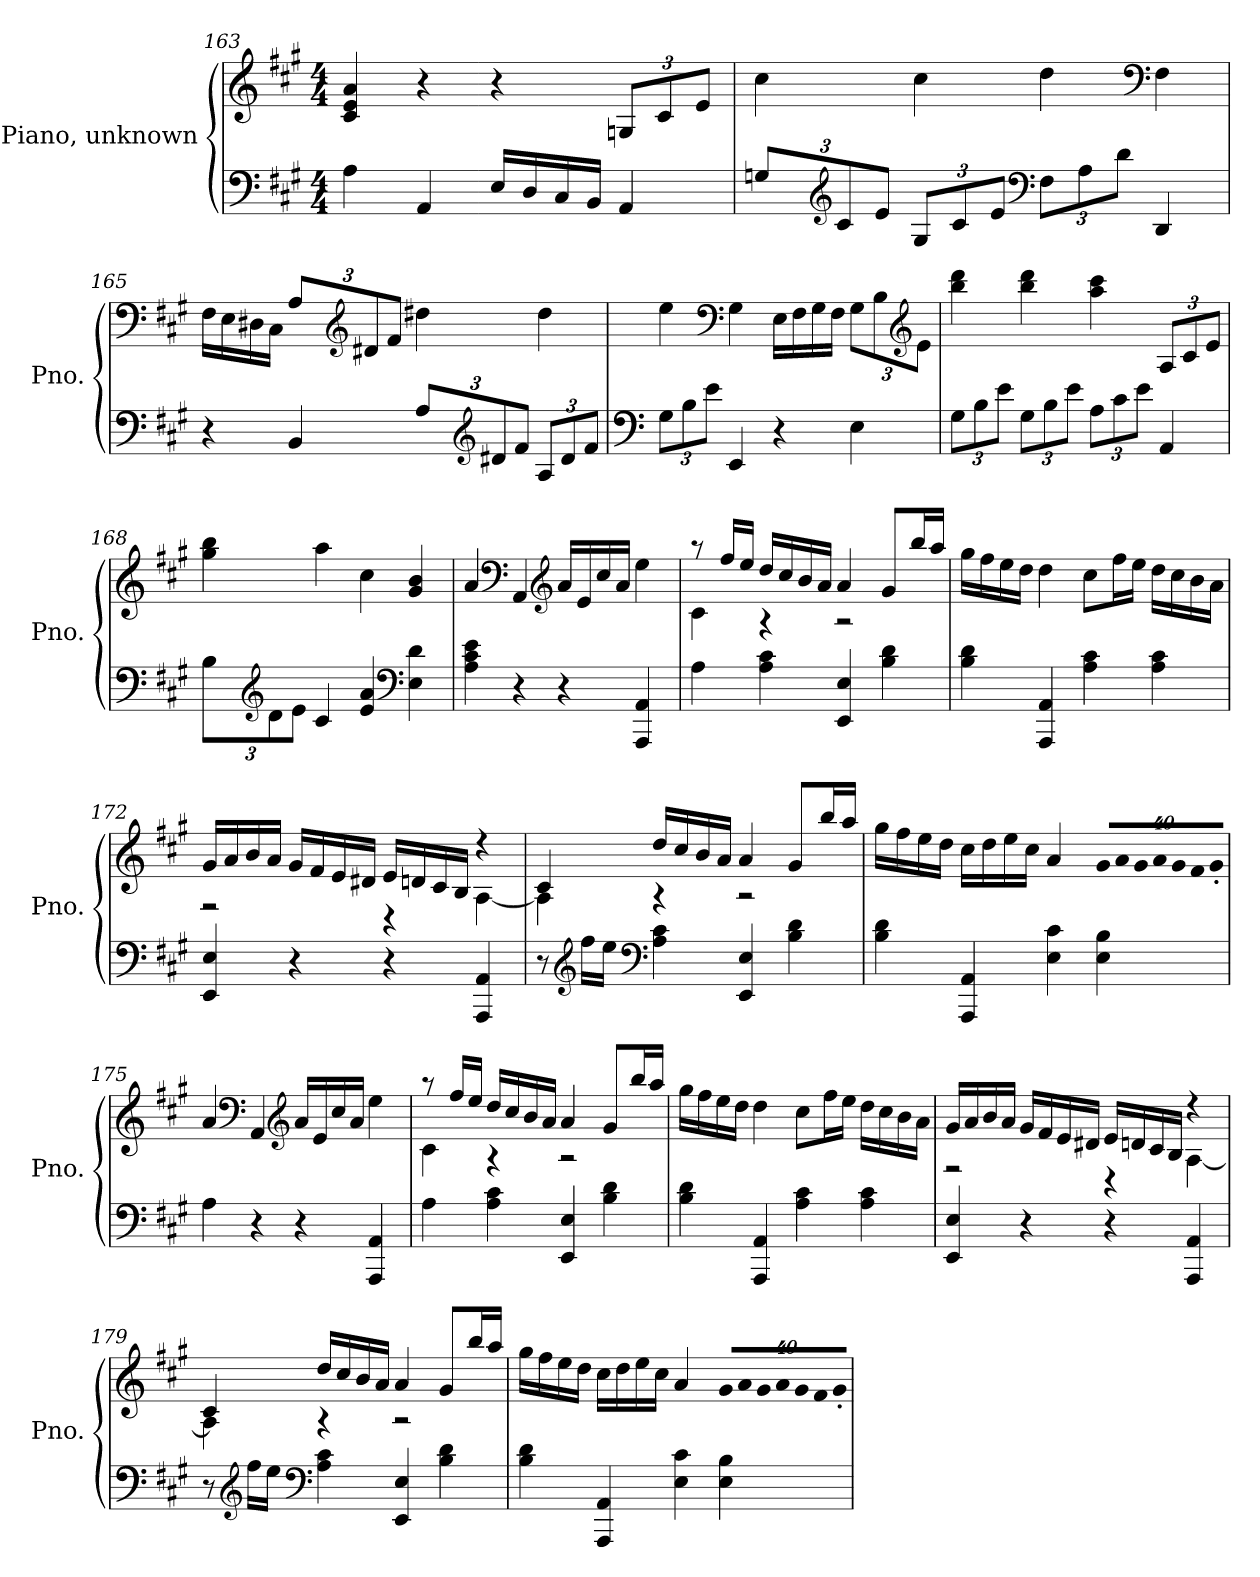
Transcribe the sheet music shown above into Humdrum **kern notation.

**kern	**kern
*part1	*part1
*staff2	*staff1
*I"Piano, unknown	*
*I'Pno.	*
*clefF4	*clefG2
*k[f#c#g#]	*k[f#c#g#]
*M4/4	*M4/4
=163	=163
4A\	4c#/ 4e/ 4a/
4AA/	4r
16E/LL	4r
16D/	.
16C#/	.
16BB/JJ	.
*	*Xbrackettup
4AA/	12Gn/L
.	12c#/
.	12e/J
!!LO:LB:g=z
=164	=164
*Xbrackettup	*
12Gn/L	4cc#\
*clefG2	*
12c#/	.
12e/J	.
12G/L	4cc#\
12c#/	.
12e/J	.
*clefF4	*
12F#\L	4dd\
12A\	.
12d\J	.
*	*clefF4
4DD/	4F#\
=165	=165
4r	16F#\LL
.	16E\
.	16D#X\
.	16C#\JJ
4BB/	12A/L
*	*clefG2
.	12d#X/
.	12f#/J
12A/L	4dd#X\
*clefG2	*
12d#X/	.
12f#/J	.
12A/L	4dd#\
12d#/	.
12f#/J	.
!!LO:LB:g=z
=166	=166
*clefF4	*
12G#\L	4ee\
12B\	.
12e\J	.
*	*clefF4
4EE/	4G#\
4r	16E\LL
.	16F#\
.	16G#\
.	16F#\JJ
4E\	12G#\L
.	12B\
*	*clefG2
.	12e\J
=167	=167
12G#\L	4bb\ 4ddd\
12B\	.
12e\J	.
12G#\L	4bb\ 4ddd\
12B\	.
12e\J	.
12A\L	4aa\ 4ccc#\
12c#\	.
12e\J	.
4AA/	12A/L
.	12c#/
.	12e/J
=168	=168
12B\L	4gg#\ 4bb\
*clefG2	*
12d\	.
12e\J	.
4c#/	4aa\
4e/ 4a/	4cc#\
*clefF4	*
4E\ 4d\	4g#/ 4b/
!!LO:LB:g=z
=169	=169
4A\ 4c#\ 4e\	4a/
*	*clefF4
4r	4AA/
*	*clefG2
4r	16a/LL
.	16e/
.	16cc#/
.	16a/JJ
4AAA/ 4AA/	4ee\
=170	=170
*	*^
4A\	8r	4c#\
.	16ff#/LL	.
.	16ee/JJ	.
4A\ 4c#\	16dd/LL	4r
.	16cc#/	.
.	16b/	.
.	16a/JJ	.
4EE/ 4E/	4a/	2r
4B\ 4d\	8g#/L	.
.	16bb/L	.
.	16aa/JJ	.
*	*v	*v
=171	=171
4B\ 4d\	16gg#\LL
.	16ff#\
.	16ee\
.	16dd\JJ
4AAA/ 4AA/	4dd\
4A\ 4c#\	8cc#\L
.	16ff#\L
.	16ee\JJ
4A\ 4c#\	16dd\LL
.	16cc#\
.	16b\
.	16a\JJ
!!LO:LB:g=z
=172	=172
*	*^
4EE/ 4E/	16g#/LL	2r
.	16a/	.
.	16b/	.
.	16a/JJ	.
4r	16g#/LL	.
.	16f#/	.
.	16e/	.
.	16d#X/JJ	.
4r	16e/LL	4r
.	16dn/	.
.	16c#/	.
.	16B/JJ	.
4AAA/ 4AA/	4r	[4A\
=173	=173	=173
8r	4c#/	4A\]
*clefG2	*	*
16ff#\LL	.	.
16ee\JJ	.	.
*clefF4	*	*
4A\ 4c#\	16dd/LL	4r
.	16cc#/	.
.	16b/	.
.	16a/JJ	.
4EE/ 4E/	4a/	2r
4B\ 4d\	8g#/L	.
.	16bb/L	.
.	16aa/JJ	.
*	*v	*v
!!LO:PB:g=z
=174	=174
4B\ 4d\	16gg#\LL
.	16ff#\
.	16ee\
.	16dd\JJ
4AAA/ 4AA/	16cc#\LL
.	16dd\
.	16ee\
.	16cc#\JJ
4E\ 4c#\	4a/
!	!LO:N:vis=32
4E\ 4B\	640%23g#/LLL
!	!LO:N:vis=32
.	640%23a/
!	!LO:N:vis=32
.	640%23g#/
!	!LO:N:vis=32
.	640%23a/
!	!LO:N:vis=32
.	640%23g#/
!	!LO:N:vis=32
.	640%23f#/
!	!LO:N:vis=32
.	640%23g#'/JJJ
640ryy	.
=175	=175
4A\	4a/
*	*clefF4
4r	4AA/
*	*clefG2
4r	16a/LL
.	16e/
.	16cc#/
.	16a/JJ
4AAA/ 4AA/	4ee\
=176	=176
*	*^
4A\	8r	4c#\
.	16ff#/LL	.
.	16ee/JJ	.
4A\ 4c#\	16dd/LL	4r
.	16cc#/	.
.	16b/	.
.	16a/JJ	.
4EE/ 4E/	4a/	2r
4B\ 4d\	8g#/L	.
.	16bb/L	.
.	16aa/JJ	.
*	*v	*v
!!LO:LB:g=z
=177	=177
4B\ 4d\	16gg#\LL
.	16ff#\
.	16ee\
.	16dd\JJ
4AAA/ 4AA/	4dd\
4A\ 4c#\	8cc#\L
.	16ff#\L
.	16ee\JJ
4A\ 4c#\	16dd\LL
.	16cc#\
.	16b\
.	16a\JJ
=178	=178
*	*^
4EE/ 4E/	16g#/LL	2r
.	16a/	.
.	16b/	.
.	16a/JJ	.
4r	16g#/LL	.
.	16f#/	.
.	16e/	.
.	16d#X/JJ	.
4r	16e/LL	4r
.	16dn/	.
.	16c#/	.
.	16B/JJ	.
4AAA/ 4AA/	4r	[4A\
=179	=179	=179
8r	4c#/	4A\]
*clefG2	*	*
16ff#\LL	.	.
16ee\JJ	.	.
*clefF4	*	*
4A\ 4c#\	16dd/LL	4r
.	16cc#/	.
.	16b/	.
.	16a/JJ	.
4EE/ 4E/	4a/	2r
4B\ 4d\	8g#/L	.
.	16bb/L	.
.	16aa/JJ	.
*	*v	*v
!!LO:LB:g=z
=180	=180
4B\ 4d\	16gg#\LL
.	16ff#\
.	16ee\
.	16dd\JJ
4AAA/ 4AA/	16cc#\LL
.	16dd\
.	16ee\
.	16cc#\JJ
4E\ 4c#\	4a/
!	!LO:N:vis=32
4E\ 4B\	640%23g#/LLL
!	!LO:N:vis=32
.	640%23a/
!	!LO:N:vis=32
.	640%23g#/
!	!LO:N:vis=32
.	640%23a/
!	!LO:N:vis=32
.	640%23g#/
!	!LO:N:vis=32
.	640%23f#/
!	!LO:N:vis=32
.	640%23g#'/JJJ
640ryy	.
=	=
*-	*-
